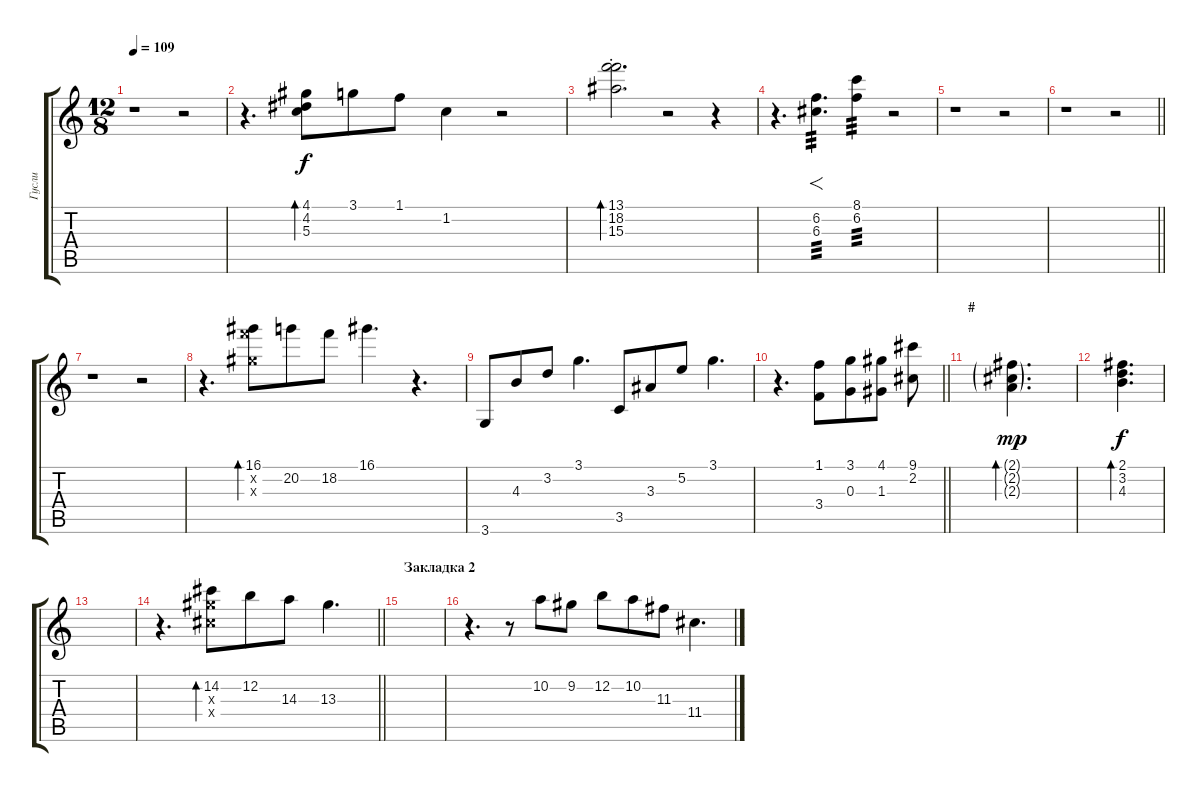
\track ("Гусли" "Гусли") {instrument electricguitarmuted}
\staff {score tabs}
\tuning (E4 B3 G3 D3 A2 E2) {hide}
\ts (12 8)
\tempo 109
\clef g2
\ks c
r.1{dy f} r.2 |
r.4{d} (4.1 4.2 5.3).8{bd 480} 3.1.8 1.1.8 1.2.4 r.2 |
(13.1{st} 18.2{st} 15.3).2{d bd 240} r.2 r.4 |
r.4{d} (6.2 6.3).4{f d tp 3} (8.1 6.2).4{tp 3} r.2 |
r.1 r.2 |
\barLineRight lightlight
r.1 r.2 |
r.1 r.2 |
r.4{d} (16.1 18.2{x} 13.3{x}).8{bd 480} 20.2.8 18.2.8 16.1.4{d} r.4{d} |
3.6.8 4.3.8 3.2.8 3.1.4{d} 3.5.8 3.3.8 5.2.8 3.1.4{d} |
\barLineRight lightlight
r.4{d} (1.1 3.4).8 (3.1 0.3).8 (4.1 1.3).8 (9.1 2.2).8 |
\section ("" "#")
(2.1{g} 2.2{g} 2.3{g}).4{d bd 240 dy mp} |
(2.1 3.2 4.3).4{d bd 240 dy f} |
|
\barLineRight lightlight
r.4{d} (14.2 13.3{x} 11.4{x}).8{bd 480} 12.2.8 14.3.8 13.3.4{d} |
\section ("" "Закладка 2")
|
r.4{d} r.8 10.2.8 9.2.8 12.2.8 10.2.8 11.3.8 11.4.4{d}
